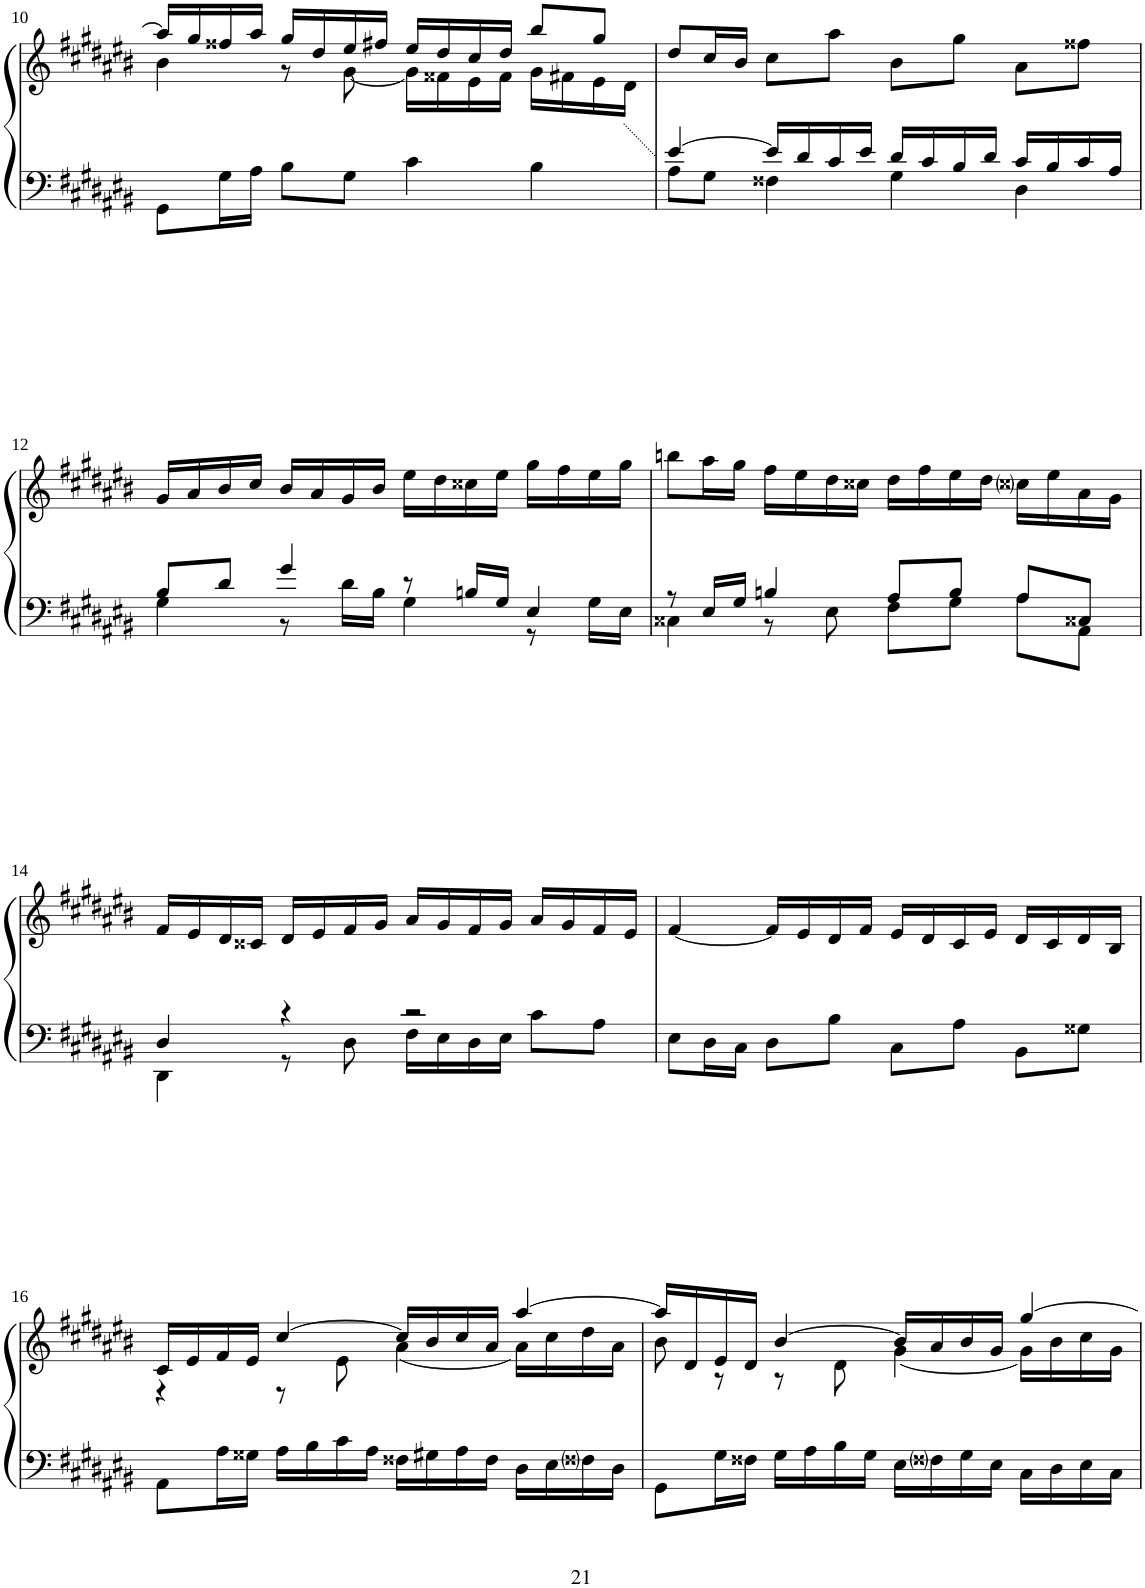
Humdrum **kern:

**kern	**kern
*part1	*part1
*staff2	*staff1
*I"Piano	*
*I'Pno	*
!!LO:PB:g=z
*clefF4	*clefG2
*k[f#c#g#d#a#e#b#]	*k[f#c#g#d#a#e#b#]
*M4/4	*M4/4
*met(c)	*met(c)
=10	=10
*	*^
8GG#\L	16aa#/LL]	4b#\
.	16gg#/	.
16G#\L	16ff##X/	.
16A#\JJ	16aa#/JJ	.
8B#\L	16gg#/LL	8r
.	16dd#/	.
8G#\J	16ee#/	[8g#\
.	16ff#X/JJ	.
4c#\	16ee#/LL	16g#\LL]
.	16dd#/	16f##X\
.	16cc#/	16e#\
.	16dd#/JJ	16f##\JJ
4B#\	8bb#/L	16g#\LL
.	.	16f#X\
.	8gg#/J	16e#\
.	.	16d#\JJ
*	*v	*v
=11	=11
*^	*
[4e#/	8A#\L	8dd#/L
.	8G#\J	16cc#/L
.	.	16b#/JJ
16e#/LL]	4F##X\	8cc#\L
16d#/	.	.
16c#/	.	8aa#\J
16e#/JJ	.	.
16d#/LL	4G#\	8b#\L
16c#/	.	.
16B#/	.	8gg#\J
16d#/JJ	.	.
16c#/LL	4D#\	8a#\L
16B#/	.	.
16c#/	.	8ff##X\J
16A#/JJ	.	.
!!LO:LB:g=z
=12	=12	=12
8B#/L	4G#\	16g#/LL
.	.	16a#/
8d#/J	.	16b#/
.	.	16cc#/JJ
4g#/	8r	16b#/LL
.	.	16a#/
.	16d#\LL	16g#/
.	16B#\JJ	16b#/JJ
8r	4G#\	16ee#\LL
.	.	16dd#\
16Bn/LL	.	16cc##X\
16G#/JJ	.	16ee#\JJ
4E#/	8r	16gg#\LL
.	.	16ff#\
.	16G#\LL	16ee#\
.	16E#\JJ	16gg#\JJ
=13	=13	=13
8r	4C##X\	8bbn\L
16E#/LL	.	16aa#\L
16G#/JJ	.	16gg#\JJ
4Bn/	8r	16ff#\LL
.	.	16ee#\
.	8E#\	16dd#\
.	.	16cc##X\JJ
8A#/L	8F#\L	16dd#\LL
.	.	16ff#\
8B/J	8G#\J	16ee#\
.	.	16dd#\JJ
8A#/L	8A#\L	16cc##i\LL
.	.	16ee#\
8C##X/J	8AA#\J	16a#\
.	.	16g#\JJ
!!LO:LB:g=z
=14	=14	=14
4D#/	4DD#\	16f#/LL
.	.	16e#/
.	.	16d#/
.	.	16c##X/JJ
4r	8r	16d#/LL
.	.	16e#/
.	8D#\	16f#/
.	.	16g#/JJ
2r	16F#\LL	16a#/LL
.	16E#\	16g#/
.	16D#\	16f#/
.	16E#\JJ	16g#/JJ
.	8c#\L	16a#/LL
.	.	16g#/
.	8A#\J	16f#/
.	.	16e#/JJ
*v	*v	*
=15	=15
8E#\L	[4f#/
16D#\L	.
16C#\JJ	.
8D#\L	16f#/LL]
.	16e#/
8B#\J	16d#/
.	16f#/JJ
8C#\L	16e#/LL
.	16d#/
8A#\J	16c#/
.	16e#/JJ
8BB#\L	16d#/LL
.	16c#/
8G##X\J	16d#/
.	16B#/JJ
!!LO:LB:g=z
=16	=16
*	*^
8AA#\L	16c#/LL	4r
.	16e#/	.
16A#\L	16f#/	.
16G##X\JJ	16e#/JJ	.
16A#\LL	[4cc#/	8r
16B#\	.	.
16c#\	.	8e#\
16A#\JJ	.	.
16F##X\LL	16cc#/LL]	[4a#\
16G#X\	16b#/	.
16A#\	16cc#/	.
16F##\JJ	16a#/JJ	.
16D#\LL	[4aa#/	16a#\LL]
16E#\	.	16cc#\
16F##i\	.	16dd#\
16D#\JJ	.	16a#\JJ
=17	=17	=17
8GG#\L	16aa#/LL]	8b#\
.	16d#/	.
16G#\L	16e#/	8r
16F##X\JJ	16d#/JJ	.
16G#\LL	[4b#/	8r
16A#\	.	.
16B#\	.	8d#\
16G#\JJ	.	.
16E#\LL	16b#/LL]	[4g#\
16F##i\	16a#/	.
16G#\	16b#/	.
16E#\JJ	16g#/JJ	.
16C#\LL	[4gg#/	16g#\LL]
16D#\	.	16b#\
16E#\	.	16cc#\
16C#\JJ	.	16g#\JJ
*	*v	*v
=	=
*-	*-
